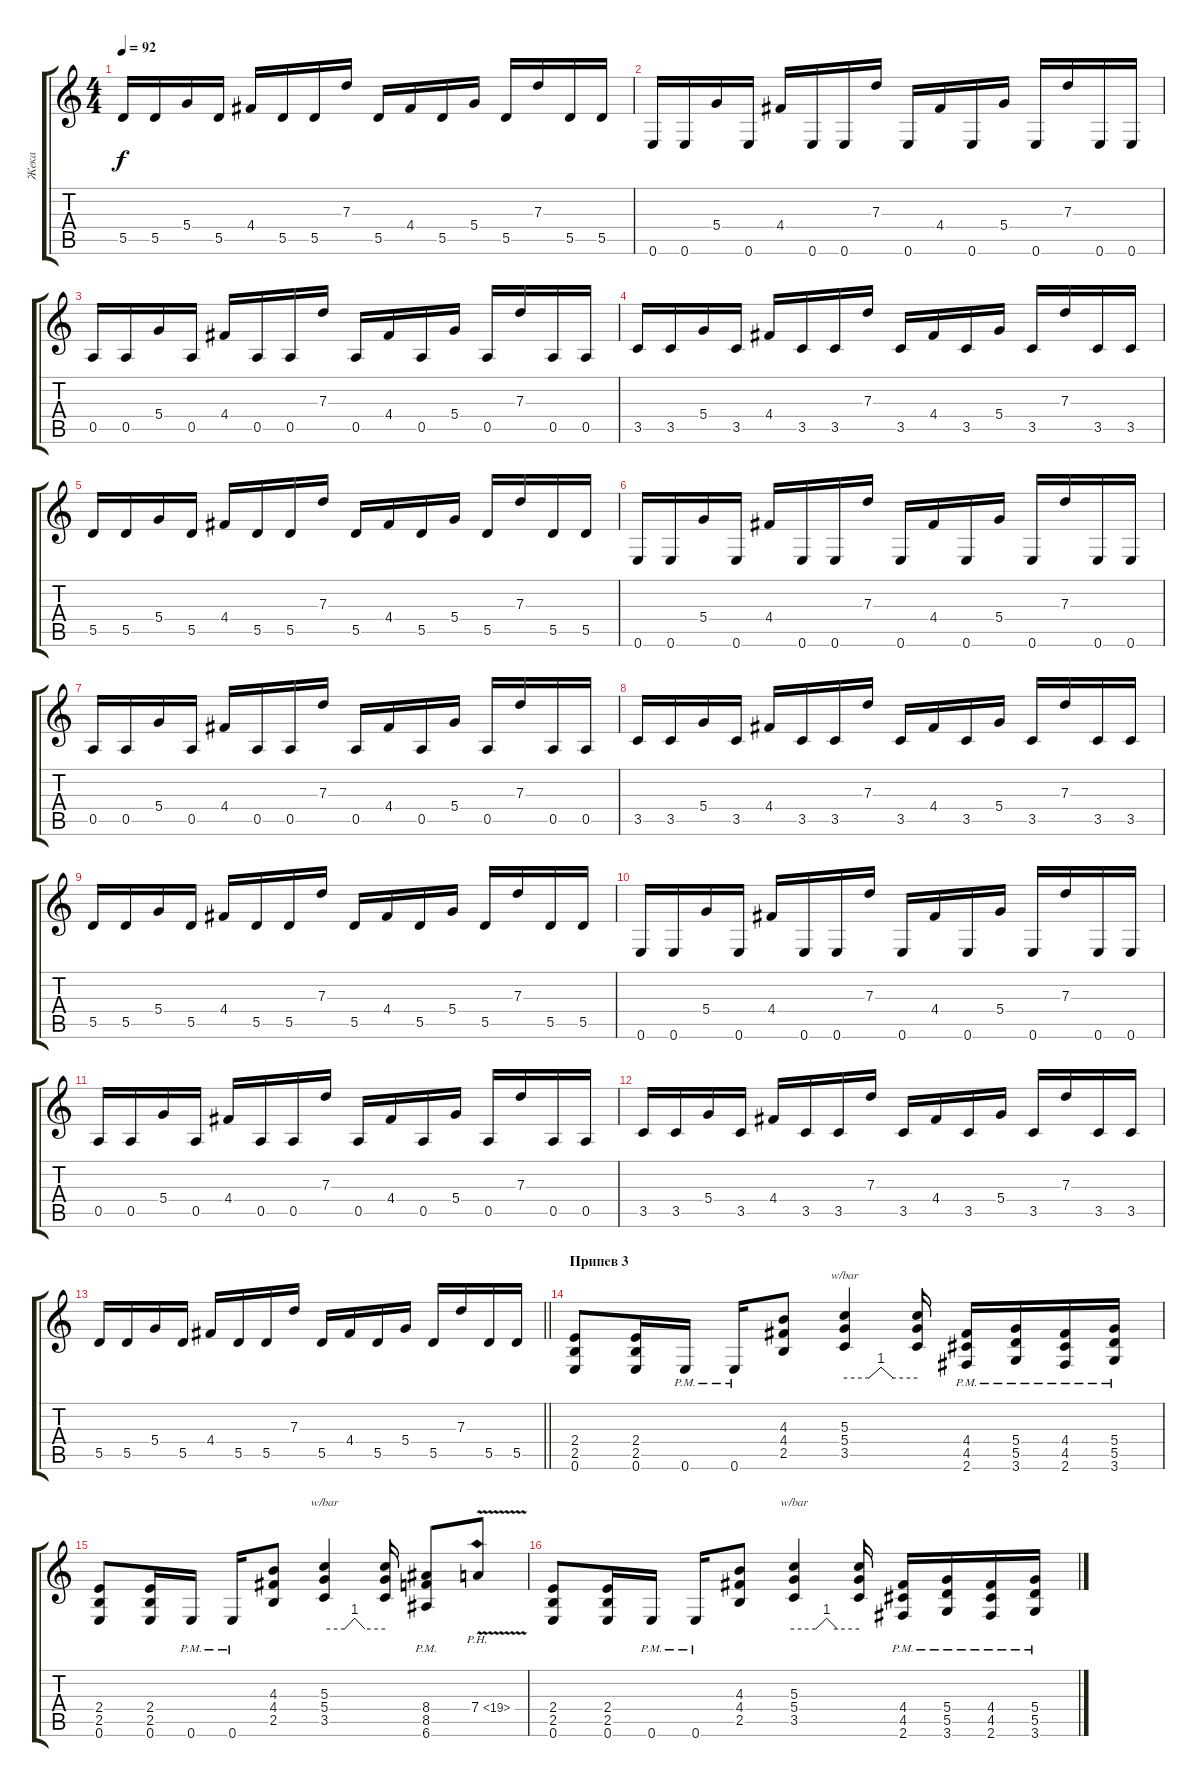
\track ("Жека" "Жека") {instrument distortionguitar}
\staff {score tabs}
\tuning (E4 B3 G3 D3 A2 E2) {hide}
\ts (4 4)
\tempo 92
\clef g2
\ks c
5.5.16{dy f} 5.5.16 5.4.16 5.5.16 4.4.16 5.5.16 5.5.16 7.3.16 5.5.16 4.4.16 5.5.16 5.4.16 5.5.16 7.3.16 5.5.16 5.5.16 |
0.6.16 0.6.16 5.4.16 0.6.16 4.4.16 0.6.16 0.6.16 7.3.16 0.6.16 4.4.16 0.6.16 5.4.16 0.6.16 7.3.16 0.6.16 0.6.16 |
0.5.16 0.5.16 5.4.16 0.5.16 4.4.16 0.5.16 0.5.16 7.3.16 0.5.16 4.4.16 0.5.16 5.4.16 0.5.16 7.3.16 0.5.16 0.5.16 |
3.5.16 3.5.16 5.4.16 3.5.16 4.4.16 3.5.16 3.5.16 7.3.16 3.5.16 4.4.16 3.5.16 5.4.16 3.5.16 7.3.16 3.5.16 3.5.16 |
5.5.16 5.5.16 5.4.16 5.5.16 4.4.16 5.5.16 5.5.16 7.3.16 5.5.16 4.4.16 5.5.16 5.4.16 5.5.16 7.3.16 5.5.16 5.5.16 |
0.6.16 0.6.16 5.4.16 0.6.16 4.4.16 0.6.16 0.6.16 7.3.16 0.6.16 4.4.16 0.6.16 5.4.16 0.6.16 7.3.16 0.6.16 0.6.16 |
0.5.16 0.5.16 5.4.16 0.5.16 4.4.16 0.5.16 0.5.16 7.3.16 0.5.16 4.4.16 0.5.16 5.4.16 0.5.16 7.3.16 0.5.16 0.5.16 |
3.5.16 3.5.16 5.4.16 3.5.16 4.4.16 3.5.16 3.5.16 7.3.16 3.5.16 4.4.16 3.5.16 5.4.16 3.5.16 7.3.16 3.5.16 3.5.16 |
5.5.16 5.5.16 5.4.16 5.5.16 4.4.16 5.5.16 5.5.16 7.3.16 5.5.16 4.4.16 5.5.16 5.4.16 5.5.16 7.3.16 5.5.16 5.5.16 |
0.6.16 0.6.16 5.4.16 0.6.16 4.4.16 0.6.16 0.6.16 7.3.16 0.6.16 4.4.16 0.6.16 5.4.16 0.6.16 7.3.16 0.6.16 0.6.16 |
0.5.16 0.5.16 5.4.16 0.5.16 4.4.16 0.5.16 0.5.16 7.3.16 0.5.16 4.4.16 0.5.16 5.4.16 0.5.16 7.3.16 0.5.16 0.5.16 |
3.5.16 3.5.16 5.4.16 3.5.16 4.4.16 3.5.16 3.5.16 7.3.16 3.5.16 4.4.16 3.5.16 5.4.16 3.5.16 7.3.16 3.5.16 3.5.16 |
\barLineRight lightlight
5.5.16 5.5.16 5.4.16 5.5.16 4.4.16 5.5.16 5.5.16 7.3.16 5.5.16 4.4.16 5.5.16 5.4.16 5.5.16 7.3.16 5.5.16 5.5.16 |
\section ("" "Припев 3")
(2.4 2.5 0.6).8 (2.4 2.5 0.6).16 0.6{pm}.16 0.6{pm}.16 (4.3 4.4 2.5).8 (5.3 5.4 3.5).4{tbe (custom default 0 0 20 0 30 4 40 0 60 0)} (5.3{t} 5.4{t} 3.5{t}).16 (4.4 4.5 2.6{pm}).16 (5.4 5.5 3.6{pm}).16 (4.4 4.5 2.6{pm}).16 (5.4 5.5 3.6{pm}).16 |
(2.4 2.5 0.6).8 (2.4 2.5 0.6).16 0.6{pm}.16 0.6{pm}.16 (4.3 4.4 2.5).8 (5.3 5.4 3.5).4{tbe (custom default 0 0 20 0 30 4 40 0 60 0)} (5.3{t} 5.4{t} 3.5{t}).16 (8.4 8.5 6.6{pm}).8 7.4{ph 12 v}.8 |
(2.4 2.5 0.6).8 (2.4 2.5 0.6).16 0.6{pm}.16 0.6{pm}.16 (4.3 4.4 2.5).8 (5.3 5.4 3.5).4{tbe (custom default 0 0 20 0 30 4 40 0 60 0)} (5.3{t} 5.4{t} 3.5{t}).16 (4.4 4.5 2.6{pm}).16 (5.4 5.5 3.6{pm}).16 (4.4 4.5 2.6{pm}).16 (5.4 5.5 3.6{pm}).16
